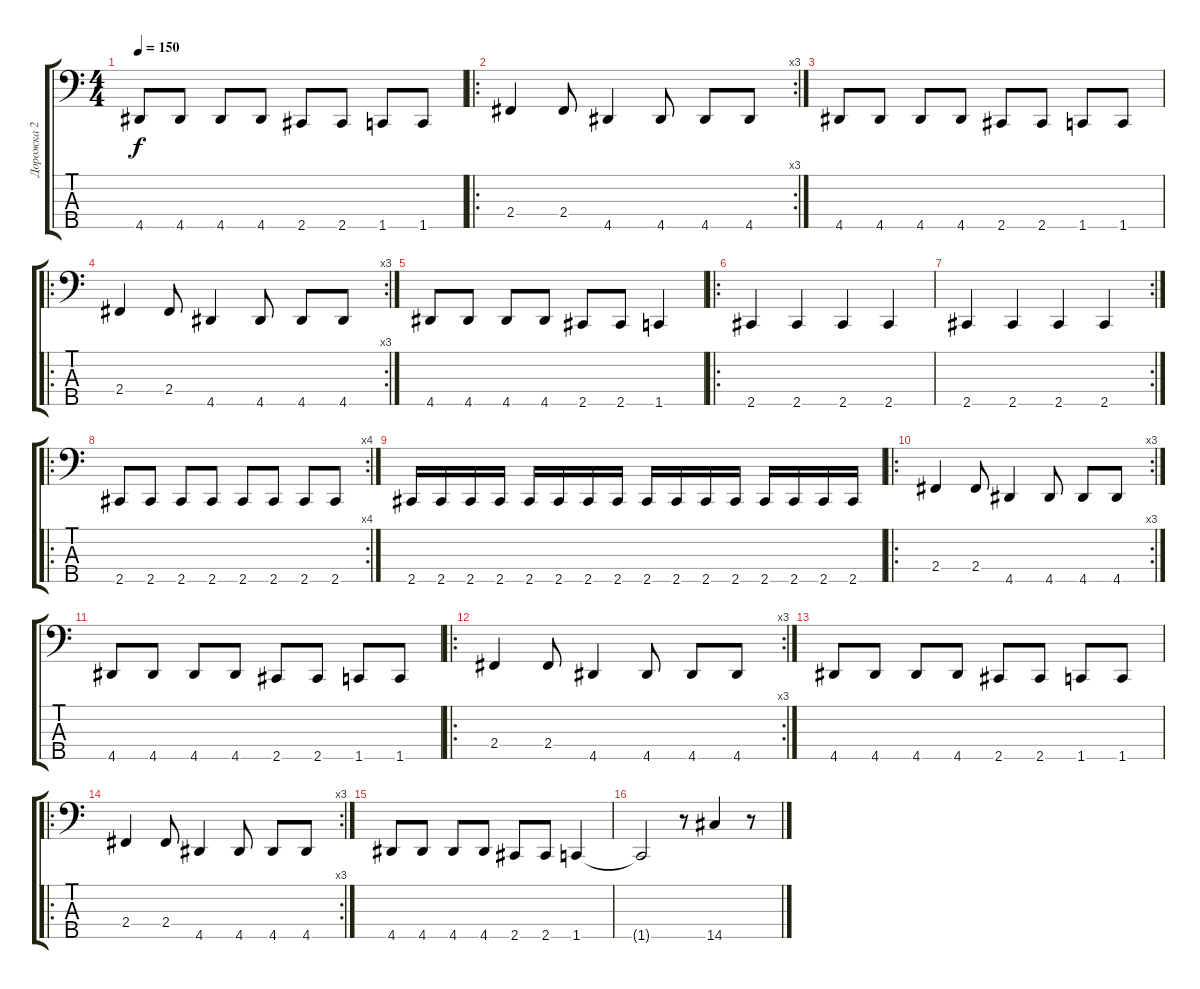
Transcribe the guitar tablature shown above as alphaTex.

\track ("Дорожка 2" "Дорожка 2") {instrument slapbass1}
\staff {score tabs}
\tuning (G2 D2 A1 E1 B0) {hide}
\ts (4 4)
\tempo 150
\clef f4
\ks c
4.5.8{dy f} 4.5.8 4.5.8 4.5.8 2.5.8 2.5.8 1.5.8 1.5.8 |
\ro
\rc 3
2.4.4 2.4.8 4.5.4 4.5.8 4.5.8 4.5.8 |
4.5.8 4.5.8 4.5.8 4.5.8 2.5.8 2.5.8 1.5.8 1.5.8 |
\ro
\rc 3
2.4.4 2.4.8 4.5.4 4.5.8 4.5.8 4.5.8 |
4.5.8 4.5.8 4.5.8 4.5.8 2.5.8 2.5.8 1.5.4 |
\ro
2.5.4 2.5.4 2.5.4 2.5.4 |
\rc 2
2.5.4 2.5.4 2.5.4 2.5.4 |
\ro
\rc 4
2.5.8 2.5.8 2.5.8 2.5.8 2.5.8 2.5.8 2.5.8 2.5.8 |
2.5.16 2.5.16 2.5.16 2.5.16 2.5.16 2.5.16 2.5.16 2.5.16 2.5.16 2.5.16 2.5.16 2.5.16 2.5.16 2.5.16 2.5.16 2.5.16 |
\ro
\rc 3
2.4.4 2.4.8 4.5.4 4.5.8 4.5.8 4.5.8 |
4.5.8 4.5.8 4.5.8 4.5.8 2.5.8 2.5.8 1.5.8 1.5.8 |
\ro
\rc 3
2.4.4 2.4.8 4.5.4 4.5.8 4.5.8 4.5.8 |
4.5.8 4.5.8 4.5.8 4.5.8 2.5.8 2.5.8 1.5.8 1.5.8 |
\ro
\rc 3
2.4.4 2.4.8 4.5.4 4.5.8 4.5.8 4.5.8 |
4.5.8 4.5.8 4.5.8 4.5.8 2.5.8 2.5.8 1.5.4 |
1.5{t}.2 r.8 14.5.4 r.8
